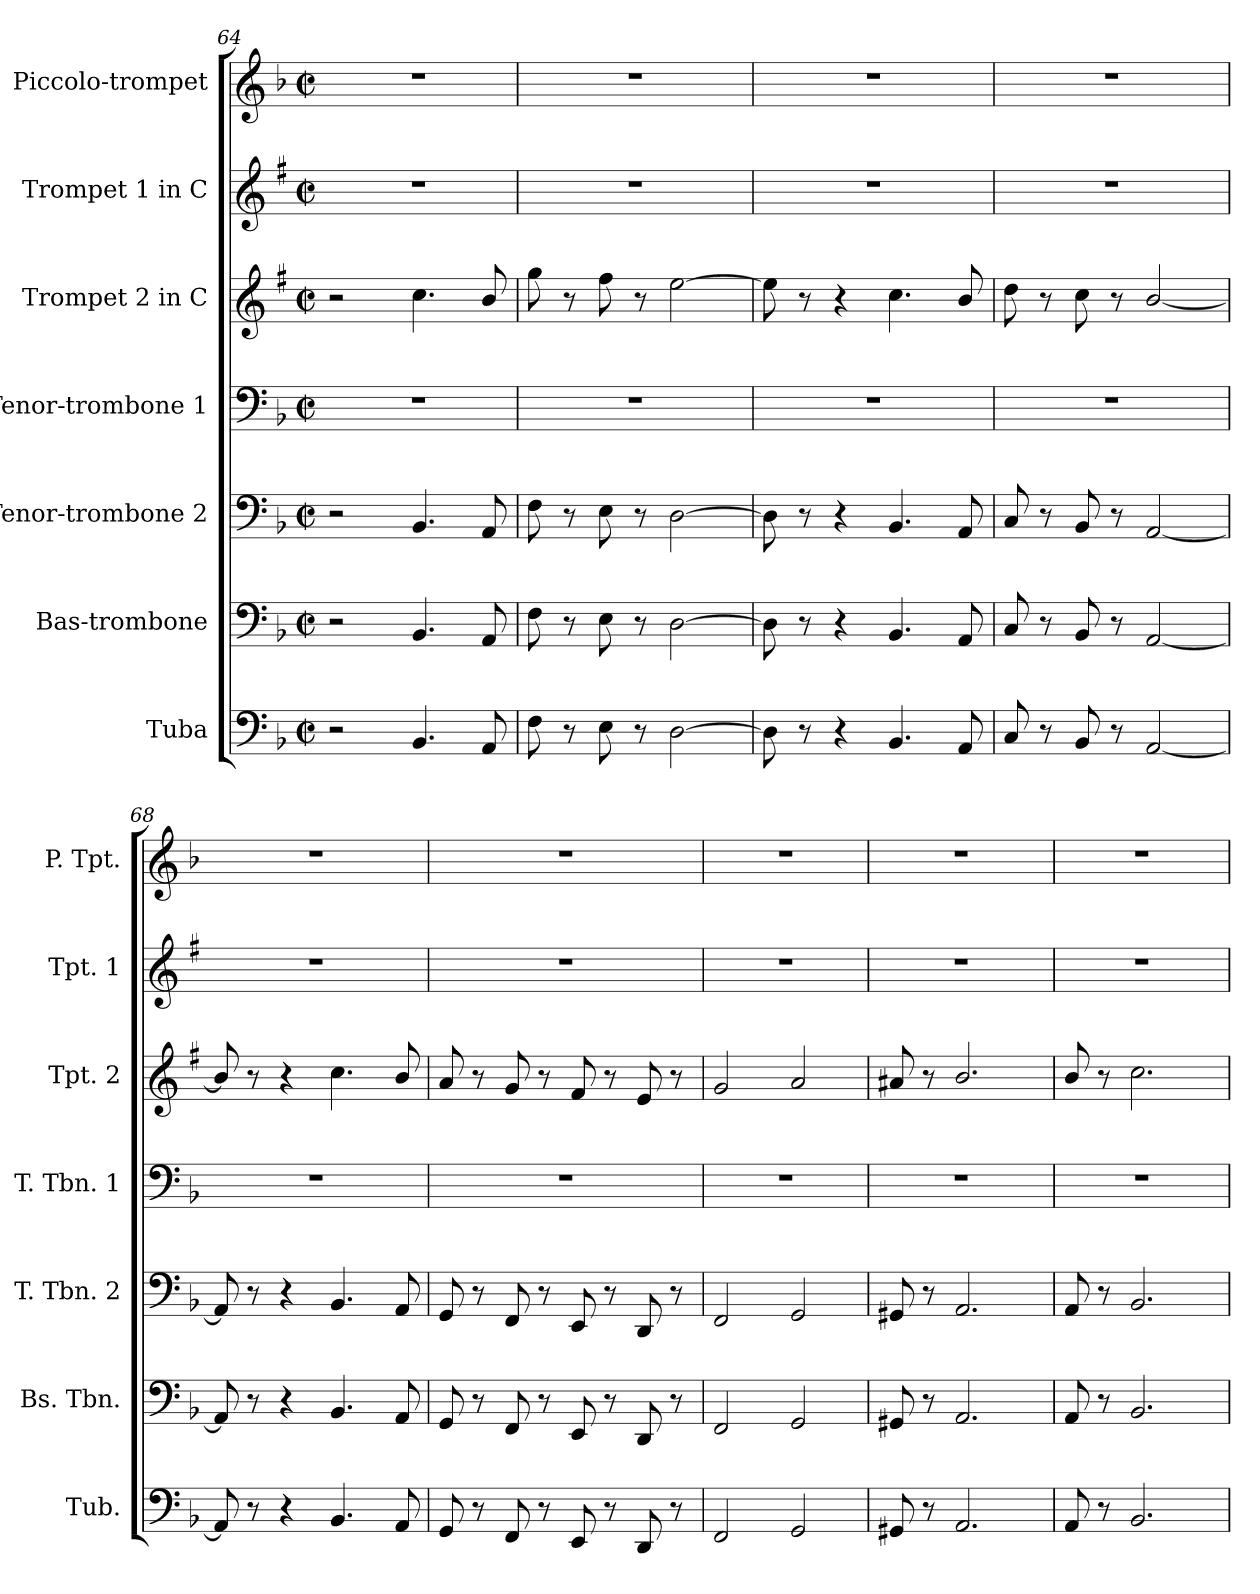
**kern	**kern	**kern	**kern	**kern	**kern	**kern
*part7	*part6	*part5	*part4	*part3	*part2	*part1
*staff7	*staff6	*staff5	*staff4	*staff3	*staff2	*staff1
*I"Tuba	*I"Bas-trombone	*I"Tenor-trombone 2	*I"Tenor-trombone 1	*I"Trompet 2 in C	*I"Trompet 1 in C	*I"Piccolo-trompet
*I'Tub.	*I'Bs. Tbn.	*I'T. Tbn. 2	*I'T. Tbn. 1	*I'Tpt. 2	*I'Tpt. 1	*I'P. Tpt.
*clefF4	*clefF4	*clefF4	*clefF4	*clefG2	*clefG2	*clefG2
*	*	*	*	*ITrd1c2	*ITrd1c2	*ITrd-6c-10
*k[b-]	*k[b-]	*k[b-]	*k[b-]	*k[b-]	*k[b-]	*k[b-e-a-]
*M2/2	*M2/2	*M2/2	*M2/2	*M2/2	*M2/2	*M2/2
*met(c|)	*met(c|)	*met(c|)	*met(c|)	*met(c|)	*met(c|)	*met(c|)
=64	=64	=64	=64	=64	=64	=64
2r	2r	2r	1r	2r	1r	1r
4.BB-/	4.BB-/	4.BB-/	.	4.b-\	.	.
8AA/	8AA/	8AA/	.	8a/	.	.
=65	=65	=65	=65	=65	=65	=65
8F\	8F\	8F\	1r	8ff\	1r	1r
8r	8r	8r	.	8r	.	.
8E\	8E\	8E\	.	8ee\	.	.
8r	8r	8r	.	8r	.	.
[2D\	[2D\	[2D\	.	[2dd\	.	.
=66	=66	=66	=66	=66	=66	=66
8D\]	8D\]	8D\]	1r	8dd\]	1r	1r
8r	8r	8r	.	8r	.	.
4r	4r	4r	.	4r	.	.
4.BB-/	4.BB-/	4.BB-/	.	4.b-\	.	.
8AA/	8AA/	8AA/	.	8a/	.	.
=67	=67	=67	=67	=67	=67	=67
8C/	8C/	8C/	1r	8cc\	1r	1r
8r	8r	8r	.	8r	.	.
8BB-/	8BB-/	8BB-/	.	8b-\	.	.
8r	8r	8r	.	8r	.	.
[2AA/	[2AA/	[2AA/	.	[2a/	.	.
=68	=68	=68	=68	=68	=68	=68
8AA/]	8AA/]	8AA/]	1r	8a/]	1r	1r
8r	8r	8r	.	8r	.	.
4r	4r	4r	.	4r	.	.
4.BB-/	4.BB-/	4.BB-/	.	4.b-\	.	.
8AA/	8AA/	8AA/	.	8a/	.	.
=69	=69	=69	=69	=69	=69	=69
8GG/	8GG/	8GG/	1r	8g/	1r	1r
8r	8r	8r	.	8r	.	.
8FF/	8FF/	8FF/	.	8f/	.	.
8r	8r	8r	.	8r	.	.
8EE/	8EE/	8EE/	.	8e/	.	.
8r	8r	8r	.	8r	.	.
8DD/	8DD/	8DD/	.	8d/	.	.
8r	8r	8r	.	8r	.	.
=70	=70	=70	=70	=70	=70	=70
2FF/	2FF/	2FF/	1r	2f/	1r	1r
2GG/	2GG/	2GG/	.	2g/	.	.
=71	=71	=71	=71	=71	=71	=71
8GG#X/	8GG#X/	8GG#X/	1r	8g#X/	1r	1r
8r	8r	8r	.	8r	.	.
2.AA/	2.AA/	2.AA/	.	2.a/	.	.
!!LO:PB:g=z
=72	=72	=72	=72	=72	=72	=72
8AA/	8AA/	8AA/	1r	8a/	1r	1r
8r	8r	8r	.	8r	.	.
2.BB-/	2.BB-/	2.BB-/	.	2.b-\	.	.
=	=	=	=	=	=	=
*-	*-	*-	*-	*-	*-	*-
